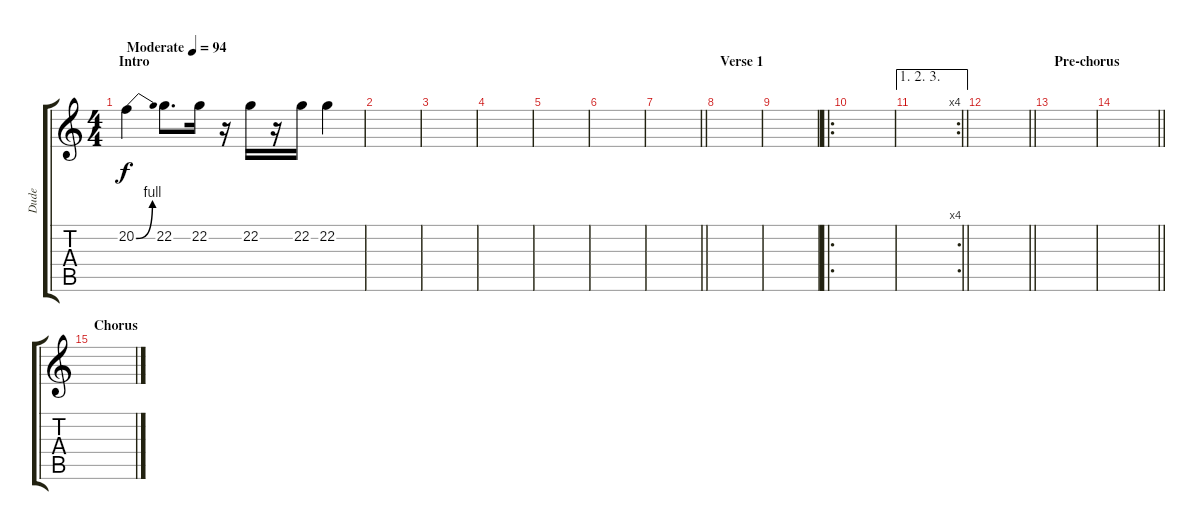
\track ("Dude" "Dude") {instrument lead2sawtooth}
\staff {score tabs}
\tuning (D4 A3 F3 C3 G2 C2) {hide}
\ts (4 4)
\section ("" "Intro")
\tempo (94 "Moderate")
\clef g2
\ks c
20.2{be (bend 0 0 60 4)}.4{dy f instrument lead2sawtooth} 22.2.8{d} 22.2.16 r.16 22.2.16 r.16 22.2.16 22.2.4 |
|
|
|
|
|
\barLineRight lightlight
|
\section ("" "Verse 1")
|
|
\ro
|
\ae (1 2 3)
\rc 4
\barLineRight lightlight
|
\barLineRight lightlight
|
\section ("" "Pre-chorus")
|
\barLineRight lightlight
|
\section ("" "Chorus")
